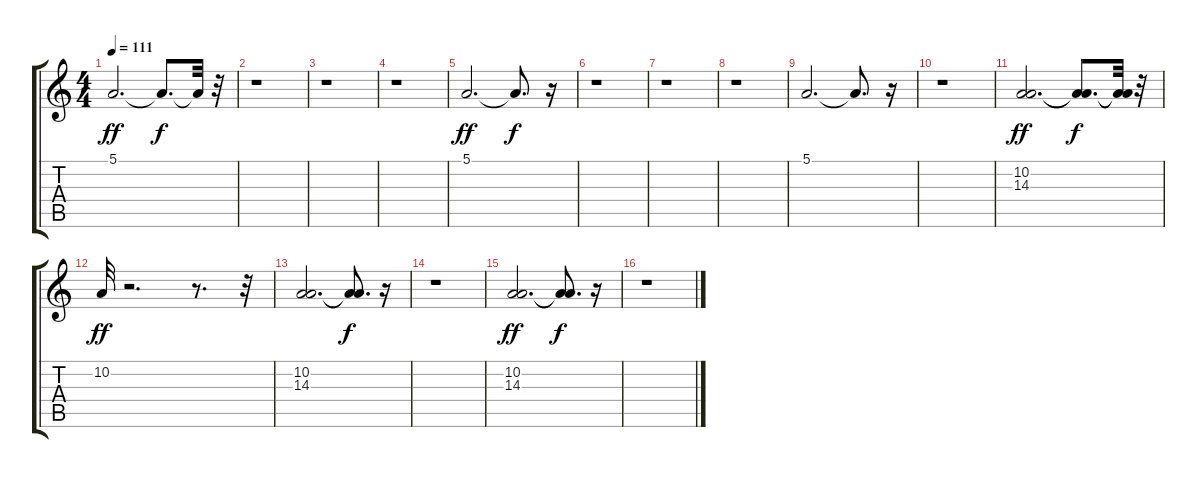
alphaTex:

\track "" {instrument synthstrings1}
\staff {score tabs}
\tuning (E4 B3 G3 D3 A2 E2) {hide}
\ts (4 4)
\tempo 111
\clef g2
\ks c
5.1.2{d dy ff} 5.1{t}.8{d dy f} 5.1{t}.32 r.32 |
r.1 |
r.1 |
r.1 |
5.1.2{d dy ff} 5.1{t}.8{d dy f} r.16 |
r.1 |
r.1 |
r.1 |
5.1.2{d} 5.1{t}.8{d} r.16 |
r.1 |
(10.2 14.3).2{d dy ff} (10.2{t} 14.3{t}).8{d dy f} (10.2{t} 14.3{t}).32 r.32 |
10.2.32{dy ff} r.2{d} r.8{d} r.32 |
(10.2 14.3).2{d} (10.2{t} 14.3{t}).8{d dy f} r.16 |
r.1 |
(10.2 14.3).2{d dy ff} (10.2{t} 14.3{t}).8{d dy f} r.16 |
r.1
